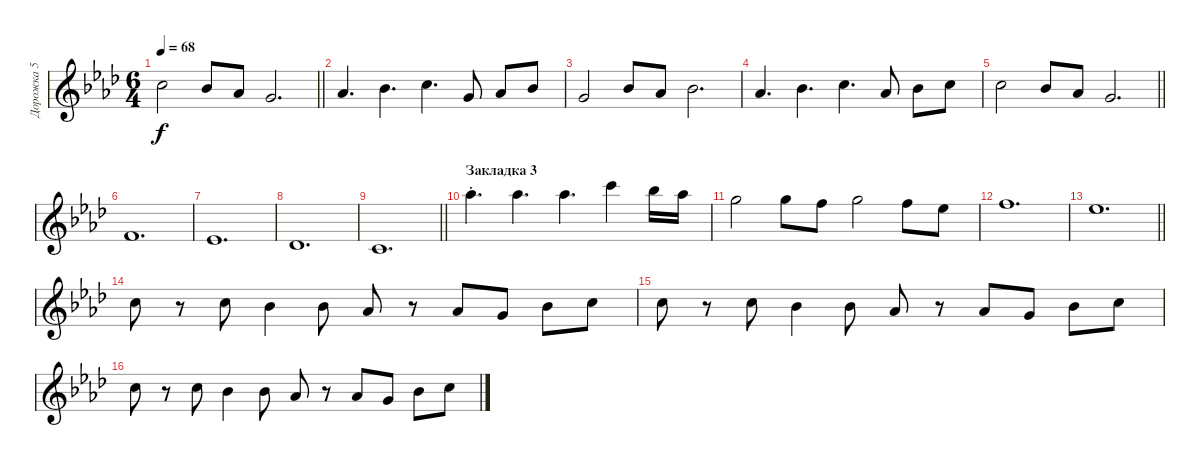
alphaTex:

\track ("Дорожка 5" "Дорожка 5") {instrument violin}
\staff {score}
\tuning (A4 D4 G3 C3) {hide}
\ts (6 4)
\tempo 68
\clef g2
\barLineRight lightlight
\ks fminor
10.2.2{dy f} 8.2.8 6.2.8 5.2.2{d} |
6.2.4{d} 8.2.4{d} 10.2.4{d} 5.2.8 6.2.8 8.2.8 |
5.2.2 8.2.8 6.2.8 8.2.2{d} |
6.2.4{d} 8.2.4{d} 10.2.4{d} 6.2.8 8.2.8 10.2.8 |
\barLineRight lightlight
10.2.2 8.2.8 6.2.8 5.2.2{d} |
3.2.1{d volume 4} |
1.2.1{d} |
6.3.1{d} |
\barLineRight lightlight
5.3.1{d} |
\section ("" "Закладка 3")
11.1{st}.4{d volume 4} 11.1.4{d} 11.1.4{d} 15.1.4 13.1.16 11.1.16 |
10.1.2 10.1.8 8.1.8 10.1.2 8.1.8 6.1.8 |
8.1.1{d} |
\barLineRight lightlight
6.1.1{d} |
10.2.8 r.8 10.2.8 8.2.4 8.2.8 6.2.8 r.8 6.2.8 5.2.8 8.2.8 10.2.8 |
10.2.8 r.8 10.2.8 8.2.4 8.2.8 6.2.8 r.8 6.2.8 5.2.8 8.2.8 10.2.8 |
10.2.8 r.8 10.2.8 8.2.4 8.2.8 6.2.8 r.8 6.2.8 5.2.8 8.2.8 10.2.8
